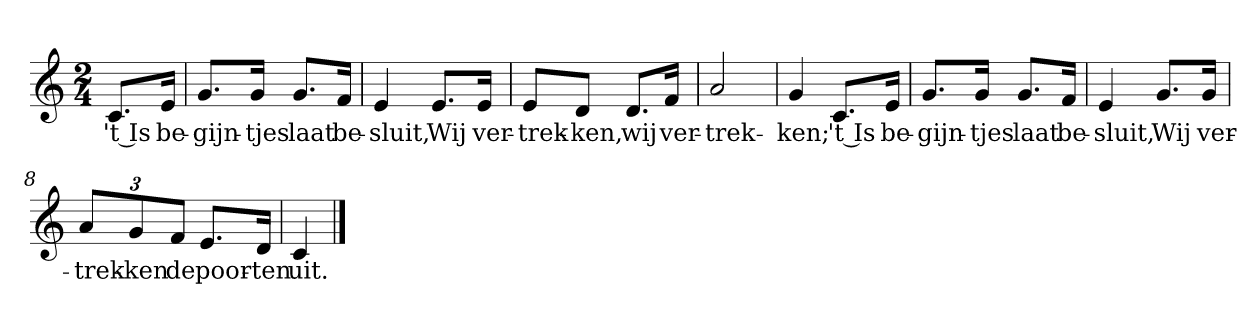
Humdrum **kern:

**kern	**text
*part1	*part1
*staff1	*staff1
*clefG2	*
*k[]	*
*C:	*
*M2/4	*
*MM120	*
=	=
8.c/L	't Is
16e/Jk	be-
=1	=1
8.g/L	-gijn-
16g/Jk	-tjes
8.g/L	laat
16f/Jk	be-
=2	=2
4e	-sluit,
8.e/L	Wij
16e/Jk	ver-
=3	=3
8e/L	-trek-
8d/J	-ken,
8.d/L	wij
16f/Jk	ver-
=4	=4
2a	-trek-
=5	=5
4g	-ken;
8.c/L	't Is
16e/Jk	be-
=6	=6
8.g/L	-gijn-
16g/Jk	-tjes
8.g/L	laat
16f/Jk	be-
=7	=7
4e	-sluit,
8.g/L	Wij
16g/Jk	ver-
=8	=8
12a/L	-trek-
12g/	-ken
12f/J	de
8.e/L	poor-
16d/Jk	-ten
=9	=9
4c	uit.
==	==
*-	*-
